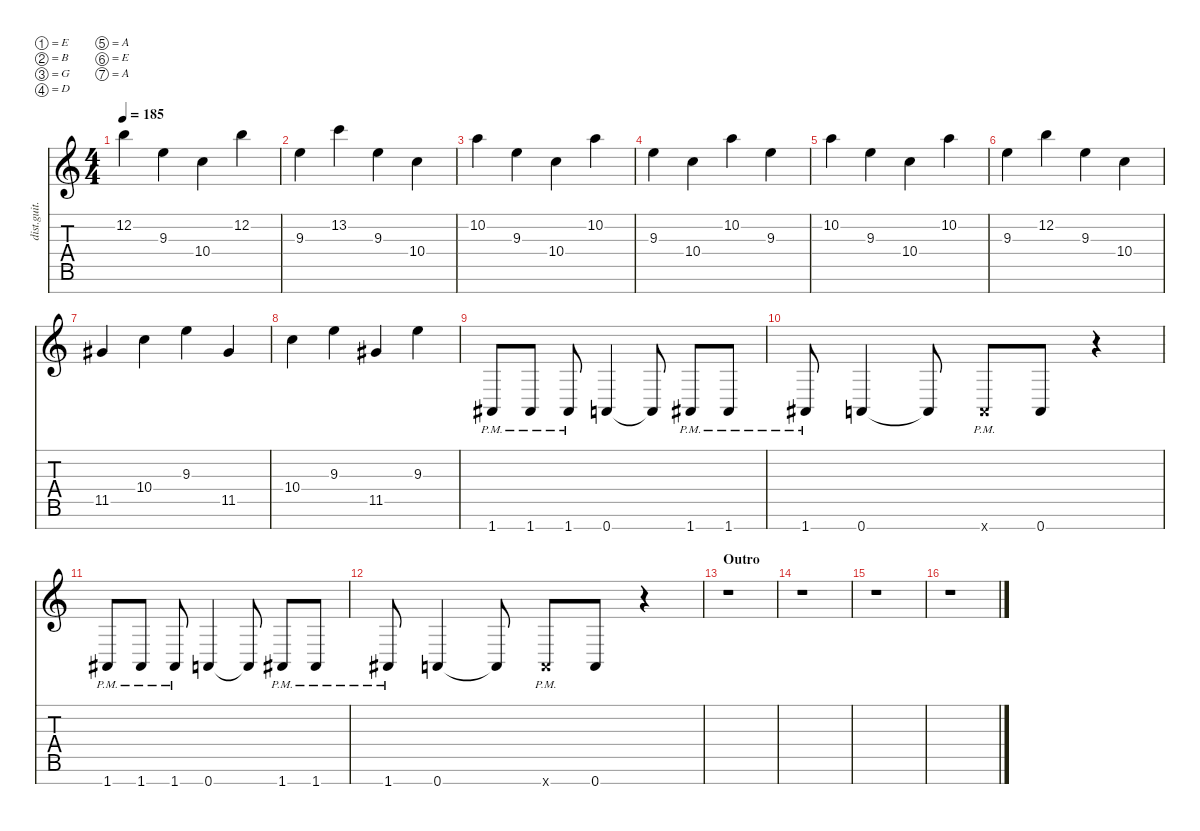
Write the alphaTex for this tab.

\defaultSystemsLayout 4
\hideDynamics
\bracketExtendMode nobrackets
\track ("Distortion Guitar - Zoli" "dist.guit.") {instrument distortionguitar}
\staff {score tabs}
\tuning (E4 B3 G3 D3 A2 E2 A1)
\ts (4 4)
\tempo 185
\clef g2
\ks c
12.2.4{dy mf} 9.3.4 10.4.4 12.2.4 |
9.3.4 13.2.4 9.3.4 10.4.4 |
10.2.4 9.3.4 10.4.4 10.2.4 |
9.3.4 10.4.4 10.2.4 9.3.4 |
10.2.4 9.3.4 10.4.4 10.2.4 |
9.3.4 12.2.4 9.3.4 10.4.4 |
11.5{acc #}.4 10.4.4 9.3.4 11.5{acc #}.4 |
10.4.4 9.3.4 11.5{acc #}.4 9.3.4 |
1.7{pm acc #}.8 1.7{pm acc #}.8 1.7{pm acc #}.8 0.7.4 0.7{t}.8 1.7{pm acc #}.8 1.7{pm acc #}.8 |
1.7{pm acc #}.8 0.7.4 0.7{t}.8 0.7{pm x}.8 0.7.8 r.4 |
1.7{pm acc #}.8 1.7{pm acc #}.8 1.7{pm acc #}.8 0.7.4 0.7{t}.8 1.7{pm acc #}.8 1.7{pm acc #}.8 |
1.7{pm acc #}.8 0.7.4 0.7{t}.8 0.7{pm x}.8 0.7.8 r.4 |
\section ("" "Outro")
r.1 |
r.1 |
r.1 |
r.1
